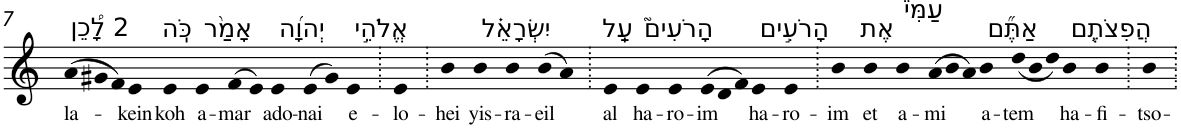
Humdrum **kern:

**kern	**text
*part1	*part1
*staff1	*staff1
*I"Piano	*
*I'Pno	*
!!LO:PB:g=z
*clefG2	*
*k[]	*
*Xtuplet	*
=7	=7
!LO:TX:a:t=2 לָ֠כֵן	!
!	!LO:LY:b
(>12a	la-
12g#X	.
12f)	.
!	!LO:LY:b
4e	-kein
!LO:TX:a:t=כֹּֽה	!
!	!LO:LY:b
4e	koh
!LO:TX:a:t=אָמַ֨ר	!
!	!LO:LY:b
4e	a-
!	!LO:LY:b
(>8f	-mar
8e)	.
!LO:TX:a:t=יְהוָ֜ה	!
!	!LO:LY:b
4e	ado-
!	!LO:LY:b
(>8e	-nai
8g#)	.
!LO:TX:a:t=אֱלֹהֵ֣י	!
!	!LO:LY:b
4e	e-
=8.	=8.
!	!LO:LY:b
4e	-lo-
=9.	=9.
!	!LO:LY:b
4b	-hei
!LO:TX:a:t=יִשְׂרָאֵ֗ל	!
!	!LO:LY:b
4b	yis-
!	!LO:LY:b
4b	-ra-
!	!LO:LY:b
(>8b	-eil
8a)	.
=10.	=10.
!LO:TX:a:t=עַֽל	!
!	!LO:LY:b
4e	al
!LO:TX:a:t=הָרֹעִים֮	!
!	!LO:LY:b
4e	ha-
!	!LO:LY:b
4e	-ro-
!	!LO:LY:b
(>12e	-im
12d	.
12f)	.
!LO:TX:a:t=הָרֹעִ֣ים	!
!	!LO:LY:b
4e	ha-
!	!LO:LY:b
4e	-ro-
=11.	=11.
!	!LO:LY:b
4b	-im
!LO:TX:a:t=אֶת	!
!	!LO:LY:b
4b	et
!LO:TX:a:t=עַמִּי֒	!
!	!LO:LY:b
4b	a-
!	!LO:LY:b
(>12a	-mi
12b	.
12a)	.
!LO:TX:a:t=אַתֶּ֞ם	!
!	!LO:LY:b
4b	a-
!	!LO:LY:b
(<12dd	-tem
12b	.
12dd)	.
!LO:TX:a:t=הֲפִצֹתֶ֤ם	!
!	!LO:LY:b
4b	ha-
!	!LO:LY:b
4b	-fi-
=12.	=12.
!	!LO:LY:b
4b	-tso-
=.	=.
*-	*-
